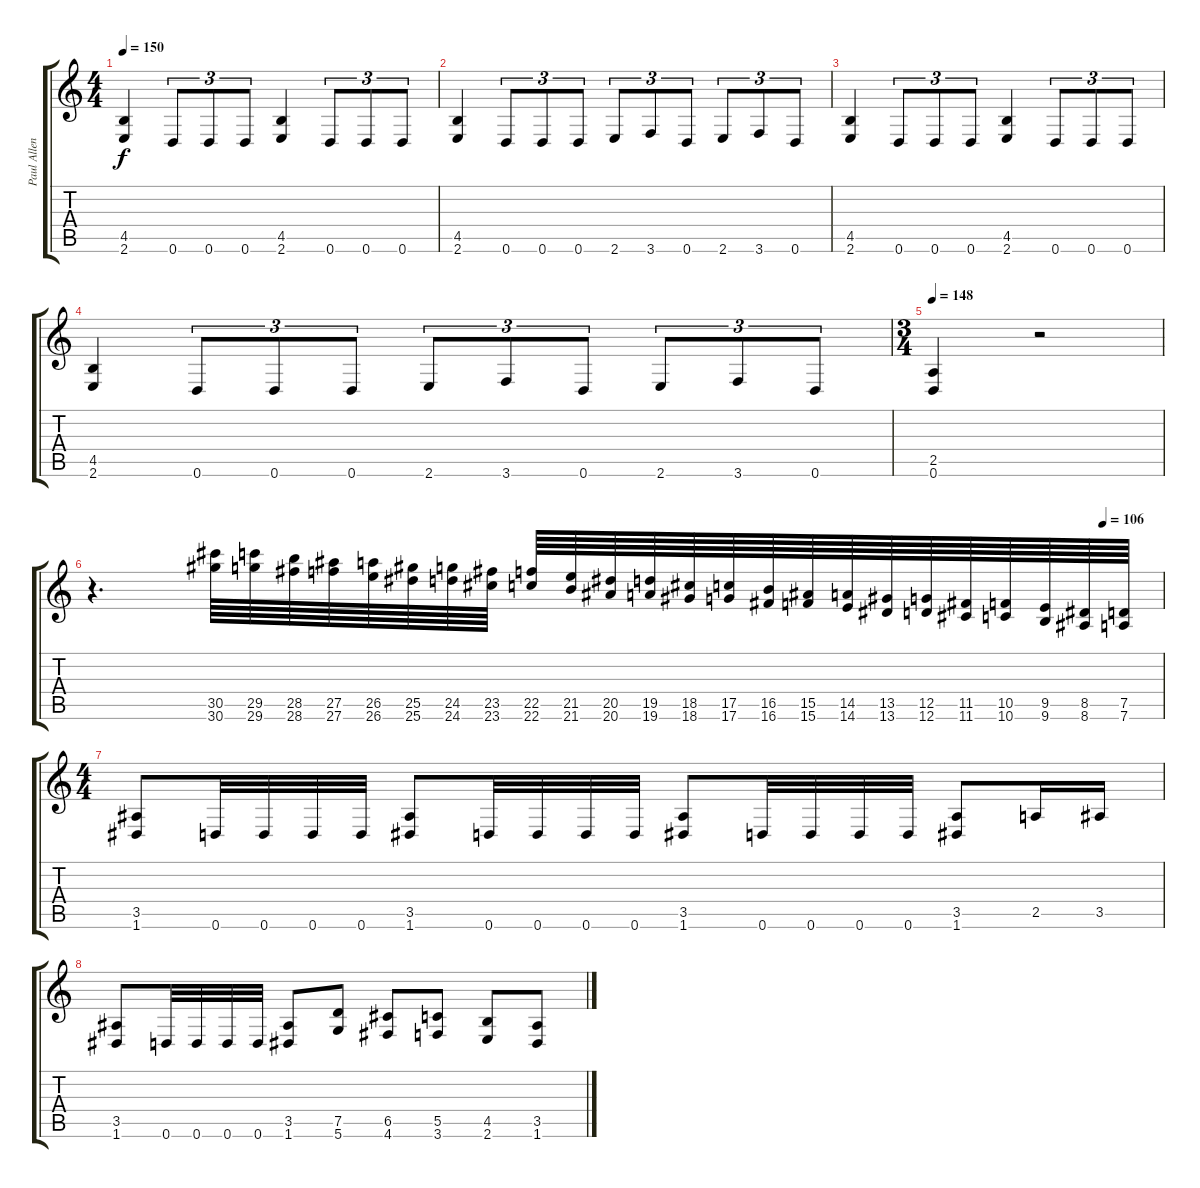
\track ("Paul Allender" "Paul Allen") {instrument overdrivenguitar}
\staff {score tabs}
\tuning (D4 A3 F3 C3 G2 D2) {hide}
\ts (4 4)
\tempo 150
\clef g2
\ks c
(4.5 2.6).4{dy f} 0.6.8{tu (3 2)} 0.6.8{tu (3 2)} 0.6.8{tu (3 2)} (4.5 2.6).4 0.6.8{tu (3 2)} 0.6.8{tu (3 2)} 0.6.8{tu (3 2)} |
(4.5 2.6).4 0.6.8{tu (3 2)} 0.6.8{tu (3 2)} 0.6.8{tu (3 2)} 2.6.8{tu (3 2)} 3.6.8{tu (3 2)} 0.6.8{tu (3 2)} 2.6.8{tu (3 2)} 3.6.8{tu (3 2)} 0.6.8{tu (3 2)} |
(4.5 2.6).4 0.6.8{tu (3 2)} 0.6.8{tu (3 2)} 0.6.8{tu (3 2)} (4.5 2.6).4 0.6.8{tu (3 2)} 0.6.8{tu (3 2)} 0.6.8{tu (3 2)} |
(4.5 2.6).4 0.6.8{tu (3 2)} 0.6.8{tu (3 2)} 0.6.8{tu (3 2)} 2.6.8{tu (3 2)} 3.6.8{tu (3 2)} 0.6.8{tu (3 2)} 2.6.8{tu (3 2)} 3.6.8{tu (3 2)} 0.6.8{tu (3 2)} |
\ts (3 4)
\tempo 148
(2.5 0.6).4 r.2 |
\tempo (106 0.9444444444444444)
r.4{d} (30.5 30.6).64 (29.5 29.6).64 (28.5 28.6).64 (27.5 27.6).64 (26.5 26.6).64 (25.5 25.6).64 (24.5 24.6).64 (23.5 23.6).64 (22.5 22.6).64 (21.5 21.6).64 (20.5 20.6).64 (19.5 19.6).64 (18.5 18.6).64 (17.5 17.6).64 (16.5 16.6).64 (15.5 15.6).64 (14.5 14.6).64 (13.5 13.6).64 (12.5 12.6).64 (11.5 11.6).64 (10.5 10.6).64 (9.5 9.6).64 (8.5 8.6).64 (7.5 7.6).64 |
\ts (4 4)
(3.5 1.6).8 0.6.32 0.6.32 0.6.32 0.6.32 (3.5 1.6).8 0.6.32 0.6.32 0.6.32 0.6.32 (3.5 1.6).8 0.6.32 0.6.32 0.6.32 0.6.32 (3.5 1.6).8 2.5.16 3.5.16 |
(3.5 1.6).8 0.6.32 0.6.32 0.6.32 0.6.32 (3.5 1.6).8 (7.5 5.6).8 (6.5 4.6).8 (5.5 3.6).8 (4.5 2.6).8 (3.5 1.6).8
